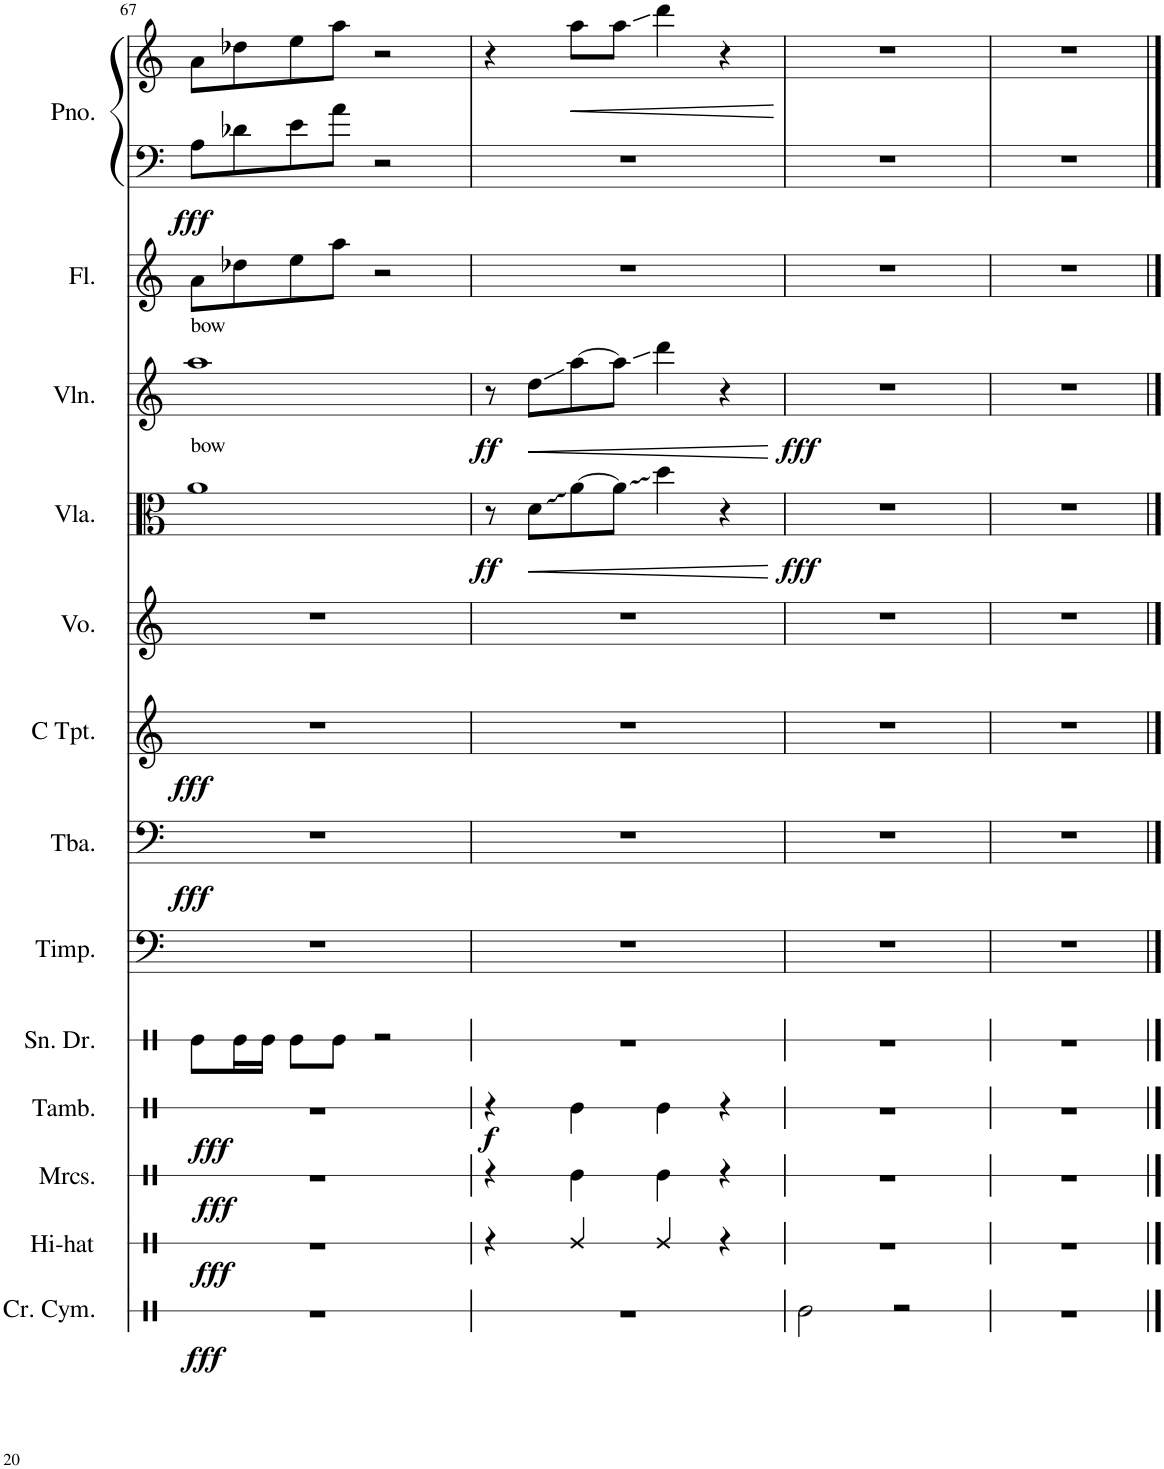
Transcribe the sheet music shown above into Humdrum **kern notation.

**kern	**dynam	**kern	**dynam	**kern	**dynam	**kern	**dynam	**kern	**kern	**kern	**dynam	**kern	**dynam	**kern	**kern	**dynam	**kern	**dynam	**kern	**kern	**kern	**dynam
*part13	*part13	*part12	*part12	*part11	*part11	*part10	*part10	*part9	*part8	*part7	*part7	*part6	*part6	*part5	*part4	*part4	*part3	*part3	*part2	*part1	*part1	*part1
*staff14	*staff14	*staff13	*staff13	*staff12	*staff12	*staff11	*staff11	*staff10	*staff9	*staff8	*staff8	*staff7	*staff7	*staff6	*staff5	*staff5	*staff4	*staff4	*staff3	*staff2	*staff1	*staff1/2
*I"Crash Cymbal	*	*I"Hi-hat	*	*I"Maracas	*	*I"Tambourine	*	*I"Snare Drum	*I"Timpani	*I"Tuba	*	*I"C Trumpet	*	*I"Voice	*I"Viola	*	*I"Violin	*	*I"Flute	*I"Piano	*	*
*I'Cr. Cym.	*	*I'Hi-hat	*	*I'Mrcs.	*	*I'Tamb.	*	*I'Sn. Dr.	*I'Timp.	*I'Tba.	*	*I'C Tpt.	*	*I'Vo.	*I'Vla.	*	*I'Vln.	*	*I'Fl.	*I'Pno.	*	*
!!LO:PB:g=z
*clefX	*	*clefX	*	*clefX	*	*clefX	*	*clefX	*clefF4	*clefF4	*	*clefG2	*	*clefG2	*clefC3	*	*clefG2	*	*clefG2	*clefF4	*clefG2	*
*k[]	*	*k[]	*	*k[]	*	*k[]	*	*k[]	*k[]	*k[]	*	*k[]	*	*k[]	*k[]	*	*k[]	*	*k[]	*k[]	*k[]	*
*M4/4	*	*M4/4	*	*M4/4	*	*M4/4	*	*M4/4	*M4/4	*M4/4	*	*M4/4	*	*M4/4	*M4/4	*	*M4/4	*	*M4/4	*M4/4	*M4/4	*
=67	=67	=67	=67	=67	=67	=67	=67	=67	=67	=67	=67	=67	=67	=67	=67	=67	=67	=67	=67	=67	=67	=67
!	!	!	!	!	!	!	!	!	!	!	!	!	!	!	!	!	!LO:TX:a:t=bow	!	!	!	!	!
!	!	!	!	!	!	!	!	!	!	!	!	!	!	!	!LO:TX:a:t=bow	!	!	!	!	!	!	!
!	!LO:DY:b	!	!LO:DY:b	!	!LO:DY:b	!	!LO:DY:b	!	!	!	!LO:DY:b	!	!LO:DY:b	!	!	!	!	!	!	!	!	!LO:DY:b=2
1r	fff	1r	fff	1r	fff	1r	fff	8Re\L	1r	1r	fff	1r	fff	1r	1a	.	1aa	.	8a\L	8A\L	8a\L	fff
.	.	.	.	.	.	.	.	16Re\L	.	.	.	.	.	.	.	.	.	.	8dd-X\	8d-X\	8dd-X\	.
.	.	.	.	.	.	.	.	16Re\JJ	.	.	.	.	.	.	.	.	.	.	.	.	.	.
.	.	.	.	.	.	.	.	8Re\L	.	.	.	.	.	.	.	.	.	.	8ee\	8e\	8ee\	.
.	.	.	.	.	.	.	.	8Re\J	.	.	.	.	.	.	.	.	.	.	8aa\J	8a\J	8aa\J	.
.	.	.	.	.	.	.	.	2r	.	.	.	.	.	.	.	.	.	.	2r	2r	2r	.
=68	=68	=68	=68	=68	=68	=68	=68	=68	=68	=68	=68	=68	=68	=68	=68	=68	=68	=68	=68	=68	=68	=68
!	!	!	!	!	!	!	!LO:DY:b	!	!	!	!	!	!	!	!	!LO:DY:b	!	!LO:DY:b	!	!	!	!
1r	.	4r	.	4r	.	4r	f	1r	1r	1r	.	1r	.	1r	8r	ff	8r	ff	1r	1r	4r	.
!	!	!	!	!	!	!	!	!	!	!	!	!	!	!	!	!LO:HP:b	!	!LO:HP:b	!	!	!	!
.	.	.	.	.	.	.	.	.	.	.	.	.	.	.	8d\L	<	8dd\L	<	.	.	.	.
!	!	!	!	!	!	!	!	!	!	!	!	!	!	!	!	!	!	!	!	!	!	!LO:HP:b
.	.	4Re/	.	4Re\	.	4Re\	.	.	.	.	.	.	.	.	[8a\	.	[8aa\	.	.	.	8aa\L	<
.	.	.	.	.	.	.	.	.	.	.	.	.	.	.	8a\J]	.	8aa\J]	.	.	.	8aa\J	.
.	.	4Re/	.	4Re\	.	4Re\	.	.	.	.	.	.	.	.	4dd\	.	4ddd\	.	.	.	4ddd\	.
.	.	4r	.	4r	.	4r	.	.	.	.	.	.	.	.	4r	.	4r	.	.	.	4r	.
.	.	.	.	.	.	.	.	.	.	.	.	.	.	.	.	[	.	[	.	.	.	[
=69	=69	=69	=69	=69	=69	=69	=69	=69	=69	=69	=69	=69	=69	=69	=69	=69	=69	=69	=69	=69	=69	=69
!	!	!	!	!	!	!	!	!	!	!	!	!	!	!	!	!LO:DY:b	!	!LO:DY:b	!	!	!	!
2Re\	.	1r	.	1r	.	1r	.	1r	1r	1r	.	1r	.	1r	1r	fff	1r	fff	1r	1r	1r	.
2r	.	.	.	.	.	.	.	.	.	.	.	.	.	.	.	.	.	.	.	.	.	.
=70	=70	=70	=70	=70	=70	=70	=70	=70	=70	=70	=70	=70	=70	=70	=70	=70	=70	=70	=70	=70	=70	=70
1r	.	1r	.	1r	.	1r	.	1r	1r	1r	.	1r	.	1r	1r	.	1r	.	1r	1r	1r	.
==	==	==	==	==	==	==	==	==	==	==	==	==	==	==	==	==	==	==	==	==	==	==
*-	*-	*-	*-	*-	*-	*-	*-	*-	*-	*-	*-	*-	*-	*-	*-	*-	*-	*-	*-	*-	*-	*-
